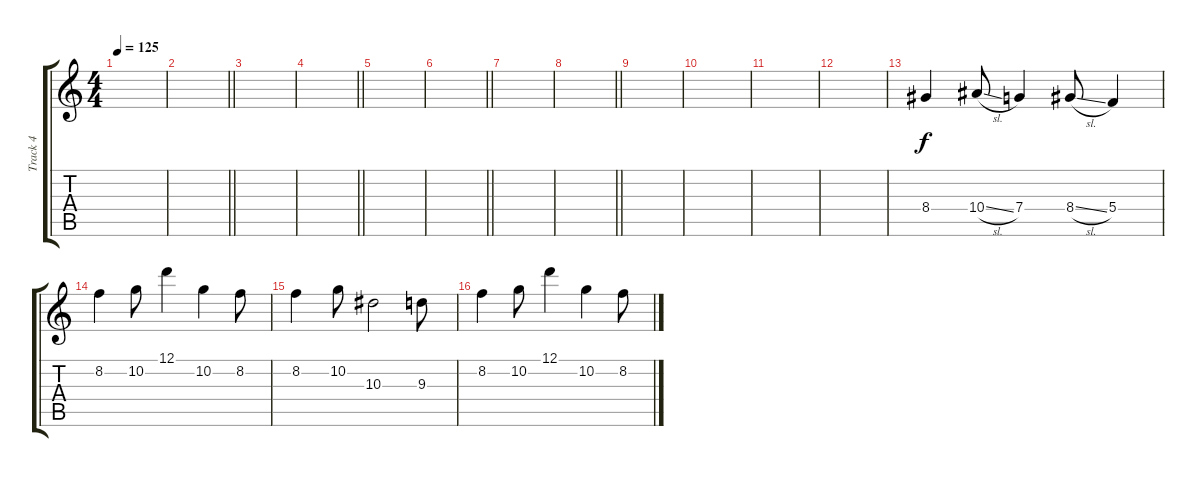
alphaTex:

\track ("Track 4" "Track 4") {instrument distortionguitar}
\staff {score tabs}
\tuning (D4 A3 F3 C3 G2 C2) {hide}
\ts (4 4)
\tempo 125
\clef g2
\ks c
|
\barLineRight lightlight
|
|
\barLineRight lightlight
|
|
\barLineRight lightlight
|
|
\barLineRight lightlight
|
|
|
|
|
8.4.4 10.4{sl}.8 7.4.4 8.4{sl}.8 5.4.4 |
8.2.4 10.2.8 12.1.4 10.2.4 8.2.8 |
8.2.4 10.2.8 10.3.2 9.3.8 |
8.2.4 10.2.8 12.1.4 10.2.4 8.2.8
